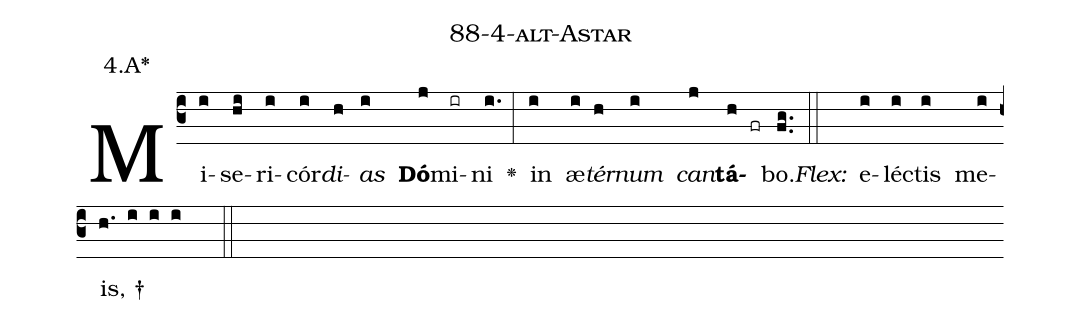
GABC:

name: 88-4-alt-Astar;
annotation: 4.A*;
%%
(c3)Mi(i)se(hi)ri(i)cór(i)<i>di</i>(h)<i>as</i>(i) <b>Dó</b>(j)mi(ir)ni(i.) <v>\greheightstar</v>(:) in(i) æ(i)<i>tér</i>(h)<i>num</i>(i) <i>can</i>(j)<b>tá</b>(h fr)bo.(fg..) (::)
<i>Flex:</i>()  e(i)léc(i)tis(i) me(i)is, †(h. i i i  ::)

%E(i) u(h) o(i) u(j) a(h) e.(fg..) (::)
